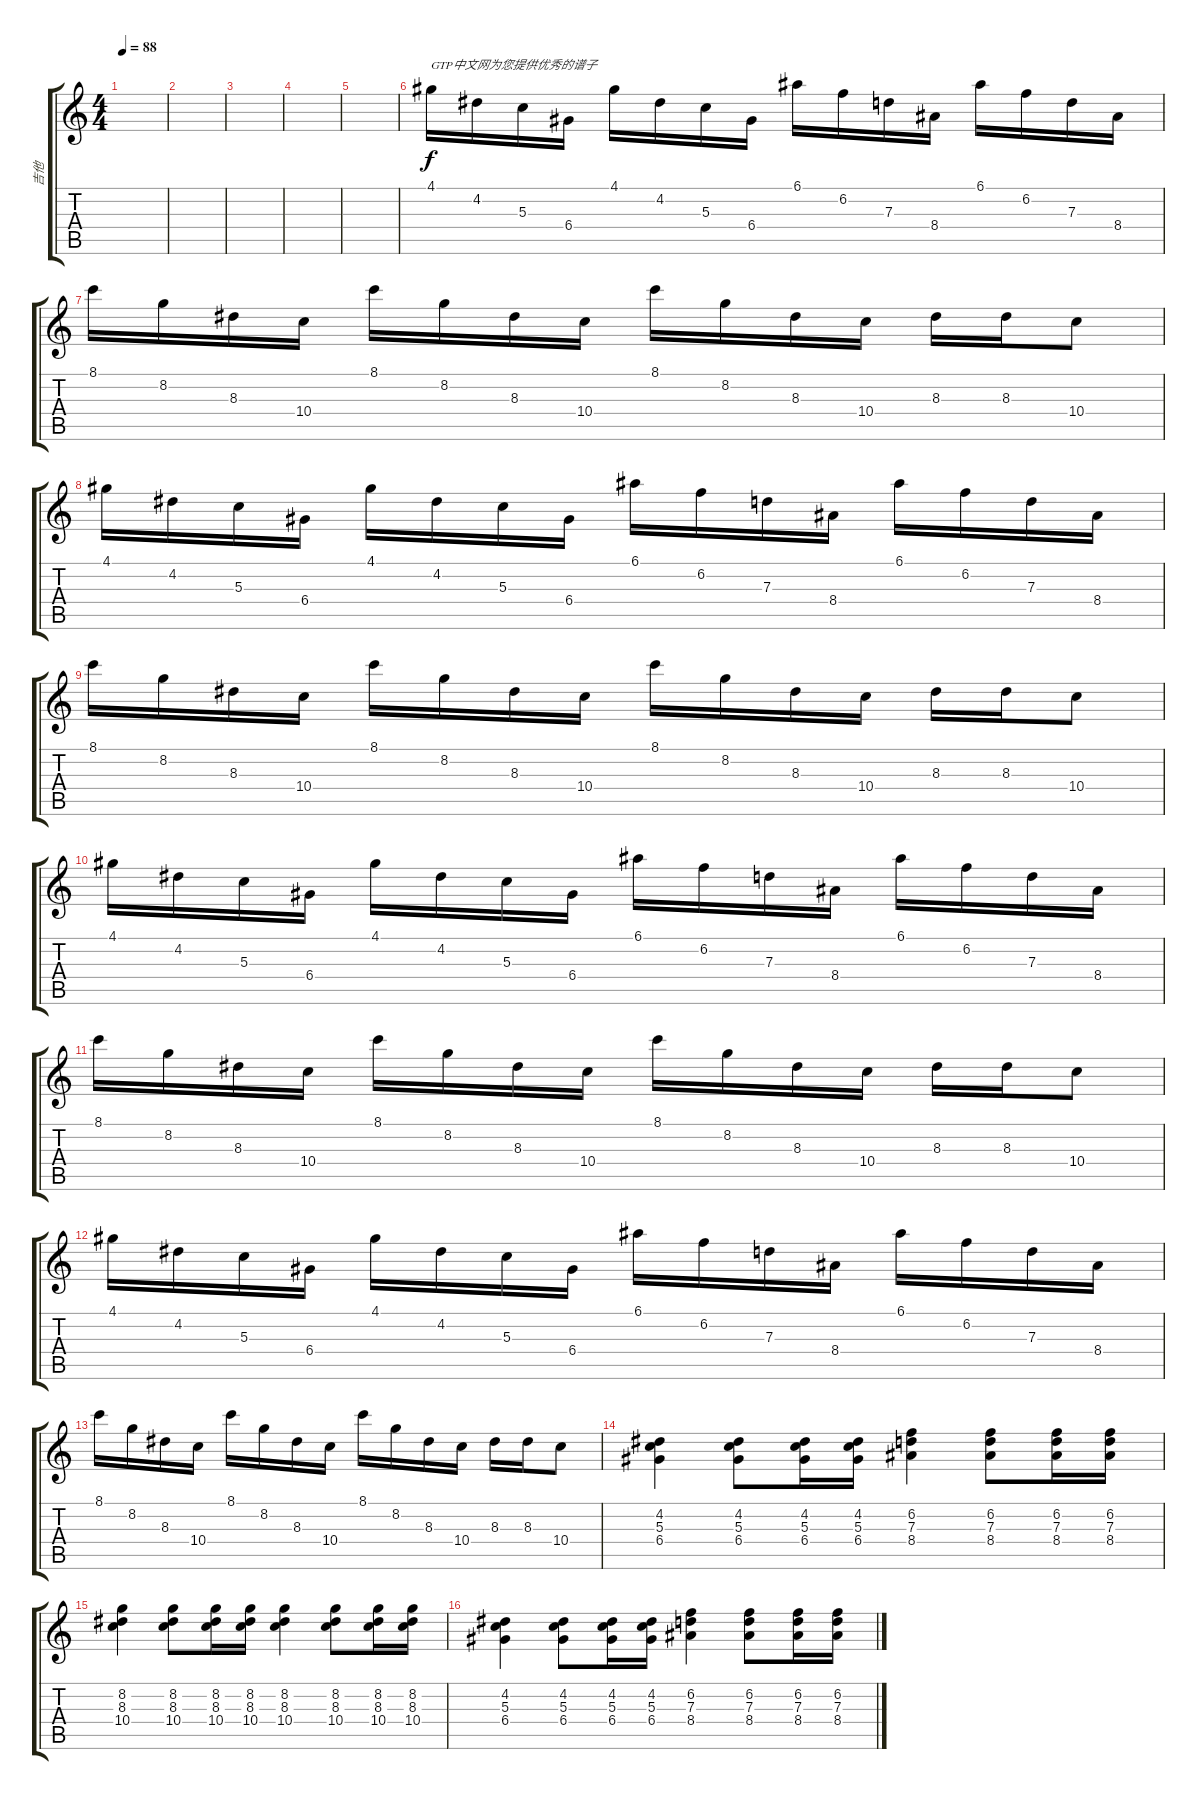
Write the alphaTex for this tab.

\track ("吉他" "吉他") {instrument acousticguitarsteel}
\staff {score tabs}
\tuning (E4 B3 G3 D3 A2 E2) {hide}
\ts (4 4)
\tempo 88
\clef g2
\ks c
|
|
|
|
|
4.1.16{txt "GTP中文网为您提供优秀的谱子"} 4.2.16 5.3.16 6.4.16 4.1.16 4.2.16 5.3.16 6.4.16 6.1.16 6.2.16 7.3.16 8.4.16 6.1.16 6.2.16 7.3.16 8.4.16 |
8.1.16 8.2.16 8.3.16 10.4.16 8.1.16 8.2.16 8.3.16 10.4.16 8.1.16 8.2.16 8.3.16 10.4.16 8.3.16 8.3.16 10.4.8 |
4.1.16 4.2.16 5.3.16 6.4.16 4.1.16 4.2.16 5.3.16 6.4.16 6.1.16 6.2.16 7.3.16 8.4.16 6.1.16 6.2.16 7.3.16 8.4.16 |
8.1.16 8.2.16 8.3.16 10.4.16 8.1.16 8.2.16 8.3.16 10.4.16 8.1.16 8.2.16 8.3.16 10.4.16 8.3.16 8.3.16 10.4.8 |
4.1.16 4.2.16 5.3.16 6.4.16 4.1.16 4.2.16 5.3.16 6.4.16 6.1.16 6.2.16 7.3.16 8.4.16 6.1.16 6.2.16 7.3.16 8.4.16 |
8.1.16 8.2.16 8.3.16 10.4.16 8.1.16 8.2.16 8.3.16 10.4.16 8.1.16 8.2.16 8.3.16 10.4.16 8.3.16 8.3.16 10.4.8 |
4.1.16 4.2.16 5.3.16 6.4.16 4.1.16 4.2.16 5.3.16 6.4.16 6.1.16 6.2.16 7.3.16 8.4.16 6.1.16 6.2.16 7.3.16 8.4.16 |
8.1.16 8.2.16 8.3.16 10.4.16 8.1.16 8.2.16 8.3.16 10.4.16 8.1.16 8.2.16 8.3.16 10.4.16 8.3.16 8.3.16 10.4.8 |
(4.2 5.3 6.4).4 (4.2 5.3 6.4).8 (4.2 5.3 6.4).16 (4.2 5.3 6.4).16 (6.2 7.3 8.4).4 (6.2 7.3 8.4).8 (6.2 7.3 8.4).16 (6.2 7.3 8.4).16 |
(8.2 8.3 10.4).4 (8.2 8.3 10.4).8 (8.2 8.3 10.4).16 (8.2 8.3 10.4).16 (8.2 8.3 10.4).4 (8.2 8.3 10.4).8 (8.2 8.3 10.4).16 (8.2 8.3 10.4).16 |
(4.2 5.3 6.4).4 (4.2 5.3 6.4).8 (4.2 5.3 6.4).16 (4.2 5.3 6.4).16 (6.2 7.3 8.4).4 (6.2 7.3 8.4).8 (6.2 7.3 8.4).16 (6.2 7.3 8.4).16
